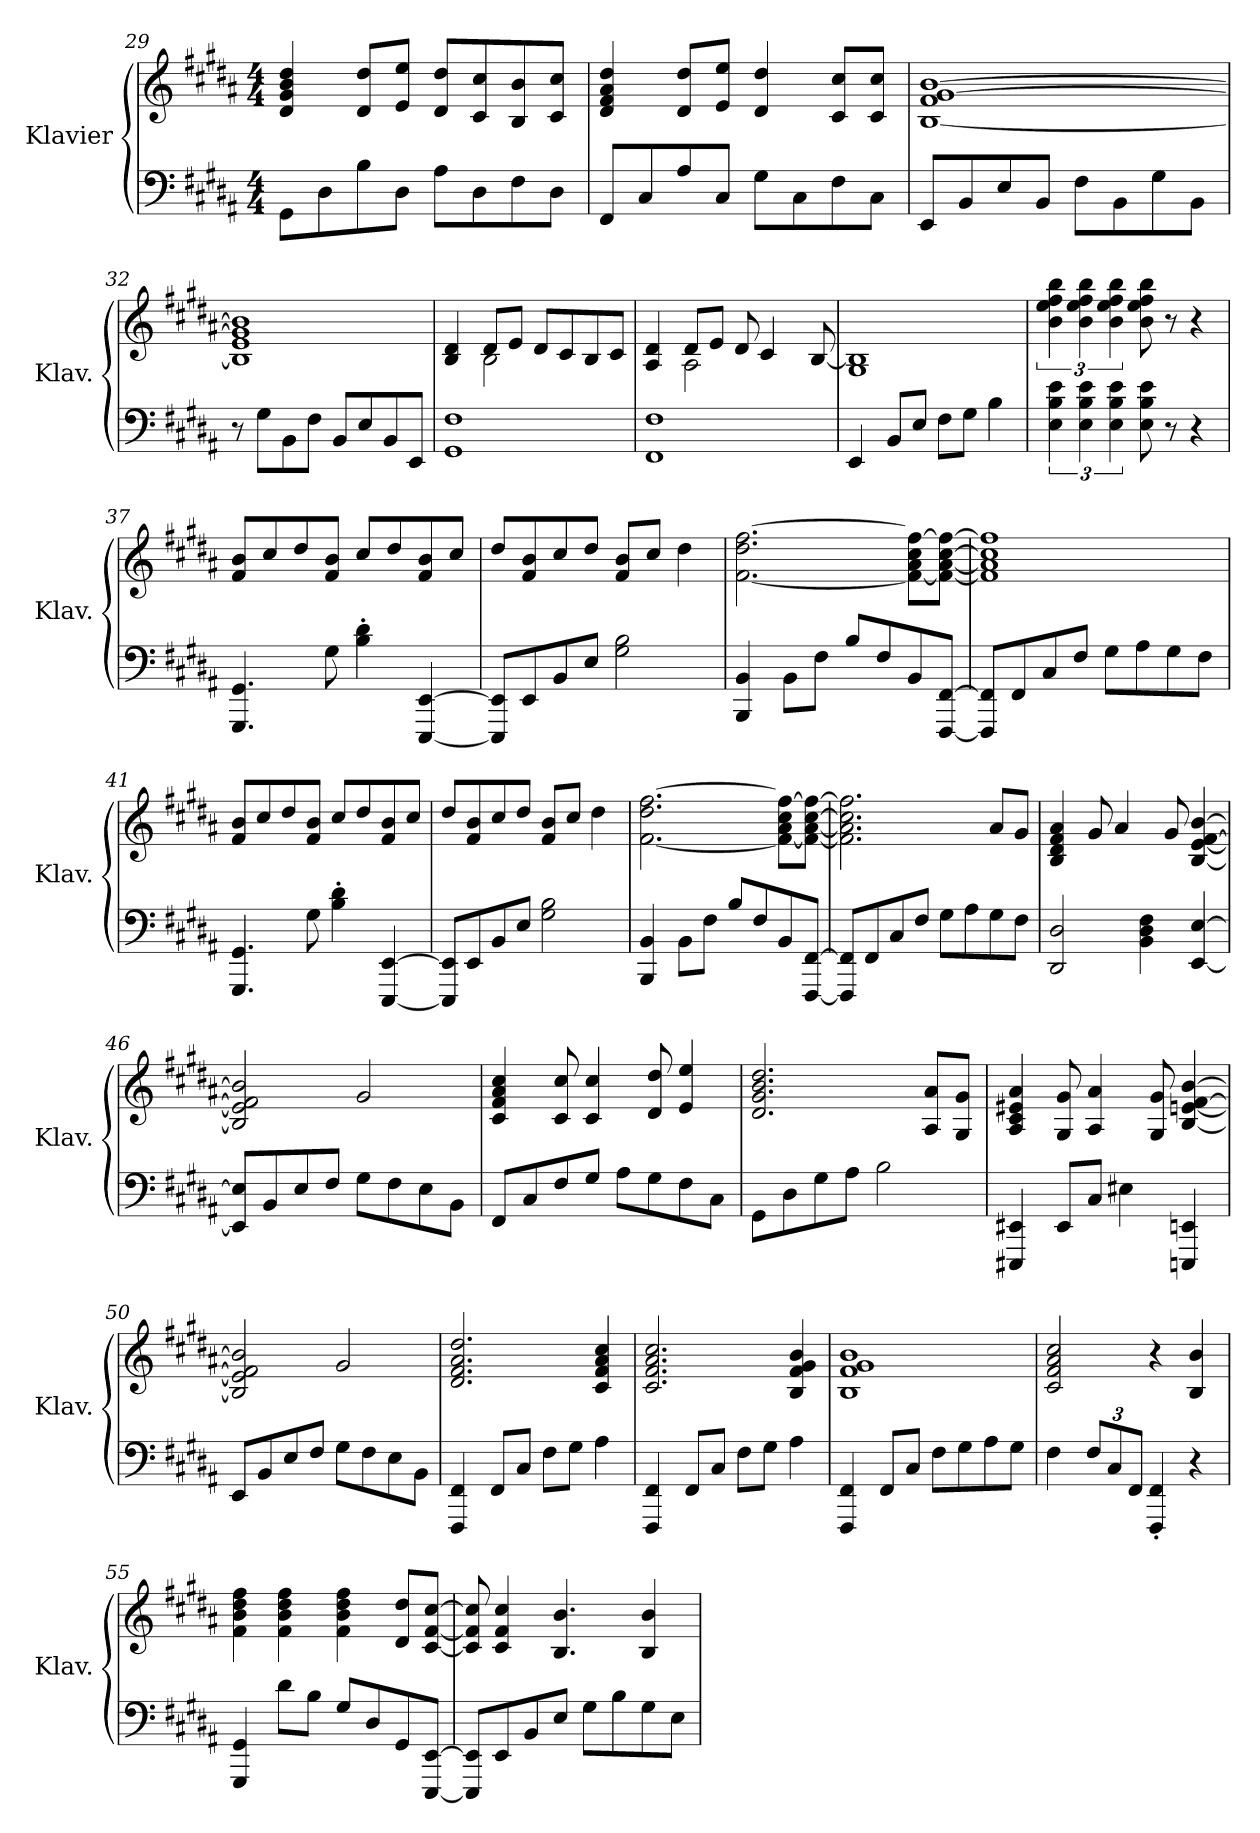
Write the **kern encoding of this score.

**kern	**kern
*part1	*part1
*staff2	*staff1
*I"Klavier	*
*I'Klav.	*
*clefF4	*clefG2
*k[f#c#g#d#a#]	*k[f#c#g#d#a#]
*M4/4	*M4/4
=29	=29
8GG#\L	4d#/ 4g#/ 4b/ 4dd#/
8D#\	.
8B\	8d#/ 8dd#/L
8D#\J	8e/ 8ee/J
8A#\L	8d#/ 8dd#/L
8D#\	8c#/ 8cc#/
8F#\	8B/ 8b/
8D#\J	8c#/ 8cc#/J
!!LO:LB:g=z
=30	=30
8FF#/L	4d#/ 4f#/ 4a#/ 4dd#/
8C#/	.
8A#/	8d#/ 8dd#/L
8C#/J	8e/ 8ee/J
8G#\L	4d#/ 4dd#/
8C#\	.
8F#\	8c#/ 8cc#/L
8C#\J	8c#/ 8cc#/J
=31	=31
8EE/L	[1B 1f# [1g# [1b
8BB/	.
8E/	.
8BB/J	.
8F#\L	.
8BB\	.
8G#\	.
8BB\J	.
=32	=32
8r	1B] 1e 1g#] 1b]
8G#\L	.
8BB\	.
8F#\J	.
8BB/L	.
8E/	.
8BB/	.
8EE/J	.
=33	=33
*	*^
1GG# 1F#	4B/ 4d#/	4ryy
.	8d#/L	2B\
.	8e/J	.
.	8d#/L	.
.	8c#/	.
.	8B/	4ryy
.	8c#/J	.
=34	=34	=34
1FF# 1F#	4A#/ 4d#/	4ryy
.	8d#/L	2A#\
.	8e/J	.
.	8d#/	.
.	4c#/	.
.	.	4ryy
.	[8B/	.
*	*v	*v
!!LO:LB:g=z
=35	=35
4EE/	1G# 1B]
8BB/L	.
8E/J	.
8F#\L	.
8G#\J	.
4B\	.
=36	=36
6E\ 6B\ 6e\	6b\ 6ee\ 6ff#\ 6bb\
6E\ 6B\ 6e\	6b\ 6ee\ 6ff#\ 6bb\
6E\ 6B\ 6e\	6b\ 6ee\ 6ff#\ 6bb\
8E\ 8B\ 8e\	8b\ 8ee\ 8ff#\ 8bb\
8r	8r
4r	4r
=37	=37
4.GGG#/ 4.GG#/	8f#/ 8b/L
.	8cc#/
.	8dd#/
8G#\	8f#/ 8b/J
4B\' 4d#\'	8cc#/L
.	8dd#/
[4EEE/ [4EE/	8f#/ 8b/
.	8cc#/J
=38	=38
8EEE/] 8EE/]L	8dd#/L
8EE/	8f#/ 8b/
8BB/	8cc#/
8E/J	8dd#/J
2G#\ 2B\	8f#/ 8b/L
.	8cc#/J
.	4dd#\
=39	=39
4BBB/ 4BB/	[2.f#\ 2.dd#\ [2.ff#\
8BB\L	.
8F#\J	.
8B/L	.
8F#/	.
8BB/	8f#\_ 8a#\ 8cc#\ 8ff#\_L
[8FFF#/ [8FF#/J	8f#\_ [8a#\ [8cc#\ 8ff#\_J
!!LO:LB:g=z
=40	=40
8FFF#/] 8FF#/]L	1f#] 1a#] 1cc#] 1ff#]
8FF#/	.
8C#/	.
8F#/J	.
8G#\L	.
8A#\	.
8G#\	.
8F#\J	.
=41	=41
4.GGG#/ 4.GG#/	8f#/ 8b/L
.	8cc#/
.	8dd#/
8G#\	8f#/ 8b/J
4B\' 4d#\'	8cc#/L
.	8dd#/
[4EEE/ [4EE/	8f#/ 8b/
.	8cc#/J
=42	=42
8EEE/] 8EE/]L	8dd#/L
8EE/	8f#/ 8b/
8BB/	8cc#/
8E/J	8dd#/J
2G#\ 2B\	8f#/ 8b/L
.	8cc#/J
.	4dd#\
=43	=43
4BBB/ 4BB/	[2.f#\ 2.dd#\ [2.ff#\
8BB\L	.
8F#\J	.
8B/L	.
8F#/	.
8BB/	8f#\_ 8a#\ 8cc#\ 8ff#\_L
[8FFF#/ [8FF#/J	8f#\_ [8a#\ [8cc#\ 8ff#\_J
=44	=44
8FFF#/] 8FF#/]L	2.f#\] 2.a#\] 2.cc#\] 2.ff#\]
8FF#/	.
8C#/	.
8F#/J	.
8G#\L	.
8A#\	.
8G#\	8a#/L
8F#\J	8g#/J
!!LO:LB:g=z
=45	=45
2DD#/ 2D#/	4B/ 4d#/ 4f#/ 4a#/
.	8g#/
.	4a#/
4BB\ 4D#\ 4F#\	.
.	8g#/
[4EE/ [4E/	[4B/ [4e/ [4f#/ [4b/
=46	=46
8EE/] 8E/]L	2B/] 2e/] 2f#/] 2b/]
8BB/	.
8E/	.
8F#/J	.
8G#\L	2g#/
8F#\	.
8E\	.
8BB\J	.
=47	=47
8FF#/L	4c#/ 4f#/ 4a#/ 4cc#/
8C#/	.
8F#/	8c#/ 8cc#/
8G#/J	4c#/ 4cc#/
8A#\L	.
8G#\	8d#/ 8dd#/
8F#\	4e/ 4ee/
8C#\J	.
=48	=48
8GG#\L	2.d#/ 2.g#/ 2.b/ 2.dd#/
8D#\	.
8G#\	.
8A#\J	.
2B\	.
.	8A#/ 8a#/L
.	8G#/ 8g#/J
=49	=49
4EEE#X/ 4EE#X/	4A#/ 4c#/ 4e#X/ 4a#/
8EE#/L	8G#/ 8g#/
8C#/J	4A#/ 4a#/
4E#X\	.
.	8G#/ 8g#/
4EEEn/ 4EEn/	[4B/ [4en/ [4f#/ [4b/
!!LO:PB:g=z
=50	=50
8EE/L	2B/] 2e/] 2f#/] 2b/]
8BB/	.
8E/	.
8F#/J	.
8G#\L	2g#/
8F#\	.
8E\	.
8BB\J	.
=51	=51
4FFF#/ 4FF#/	2.d#/ 2.f#/ 2.a#/ 2.dd#/
8FF#/L	.
8C#/J	.
8F#\L	.
8G#\J	.
4A#\	4c#/ 4f#/ 4a#/ 4cc#/
=52	=52
4FFF#/ 4FF#/	2.c#/ 2.f#/ 2.a#/ 2.cc#/
8FF#/L	.
8C#/J	.
8F#\L	.
8G#\J	.
4A#\	4B/ 4f#/ 4g#/ 4b/
=53	=53
4FFF#/ 4FF#/	1B 1f# 1g# 1b
8FF#/L	.
8C#/J	.
8F#\L	.
8G#\	.
8A#\	.
8G#\J	.
=54	=54
4F#\	2c#/ 2f#/ 2a#/ 2cc#/
*Xbrackettup	*
12F#/L	.
12C#/	.
12FF#/J	.
4FFF#/' 4FF#/'	4r
4r	4B/ 4b/
!!LO:LB:g=z
=55	=55
4GGG#/ 4GG#/	4f#\ 4b\ 4dd#\ 4ff#\
8d#\L	4f#\ 4b\ 4dd#\ 4ff#\
8B\J	.
8G#/L	4f#\ 4b\ 4dd#\ 4ff#\
8D#/	.
8GG#/	8d#/ 8dd#/L
[8EEE/ [8EE/J	[8c#/ [8f#/ [8cc#/J
=56	=56
8EEE/] 8EE/]L	8c#/] 8f#/] 8cc#/]
8EE/	4c#/ 4f#/ 4cc#/
8BB/	.
8E/J	4.B/ 4.b/
8G#\L	.
8B\	.
8G#\	4B/ 4b/
8E\J	.
=	=
*-	*-
